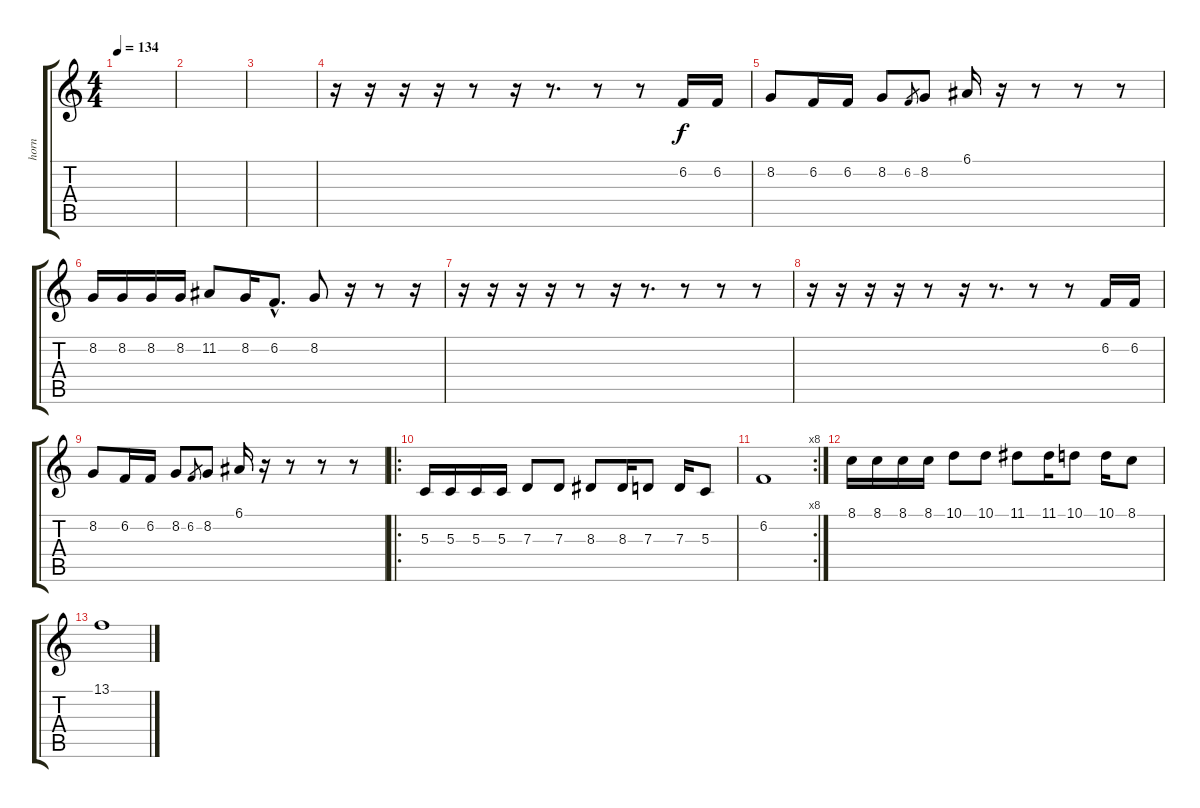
\track ("horn" "horn") {instrument trumpet}
\staff {score tabs}
\tuning (E4 B3 G3 D3 A2 E2) {hide}
\ts (4 4)
\tempo 134
\clef g2
\ks c
|
|
|
r.16 r.16 r.16 r.16 r.8 r.16 r.8{d} r.8 r.8 6.2.16 6.2.16 |
8.2.8 6.2.16 6.2.16 8.2.8 6.2.8{gr} 8.2.8 6.1.16 r.16 r.8 r.8 r.8 |
8.2.16 8.2.16 8.2.16 8.2.16 11.2.8 8.2.16 6.2{hac}.8{d} 8.2.8 r.16 r.8 r.16 |
r.16 r.16 r.16 r.16 r.8 r.16 r.8{d} r.8 r.8 r.8 |
r.16 r.16 r.16 r.16 r.8 r.16 r.8{d} r.8 r.8 6.2.16 6.2.16 |
8.2.8 6.2.16 6.2.16 8.2.8 6.2.8{gr} 8.2.8 6.1.16 r.16 r.8 r.8 r.8 |
\ro
5.3.16 5.3.16 5.3.16 5.3.16 7.3.8 7.3.8 8.3.8 8.3.16 7.3.8 7.3.16 5.3.8 |
\rc 8
6.2.1 |
8.1.16 8.1.16 8.1.16 8.1.16 10.1.8 10.1.8 11.1.8 11.1.16 10.1.8 10.1.16 8.1.8 |
13.1.1
